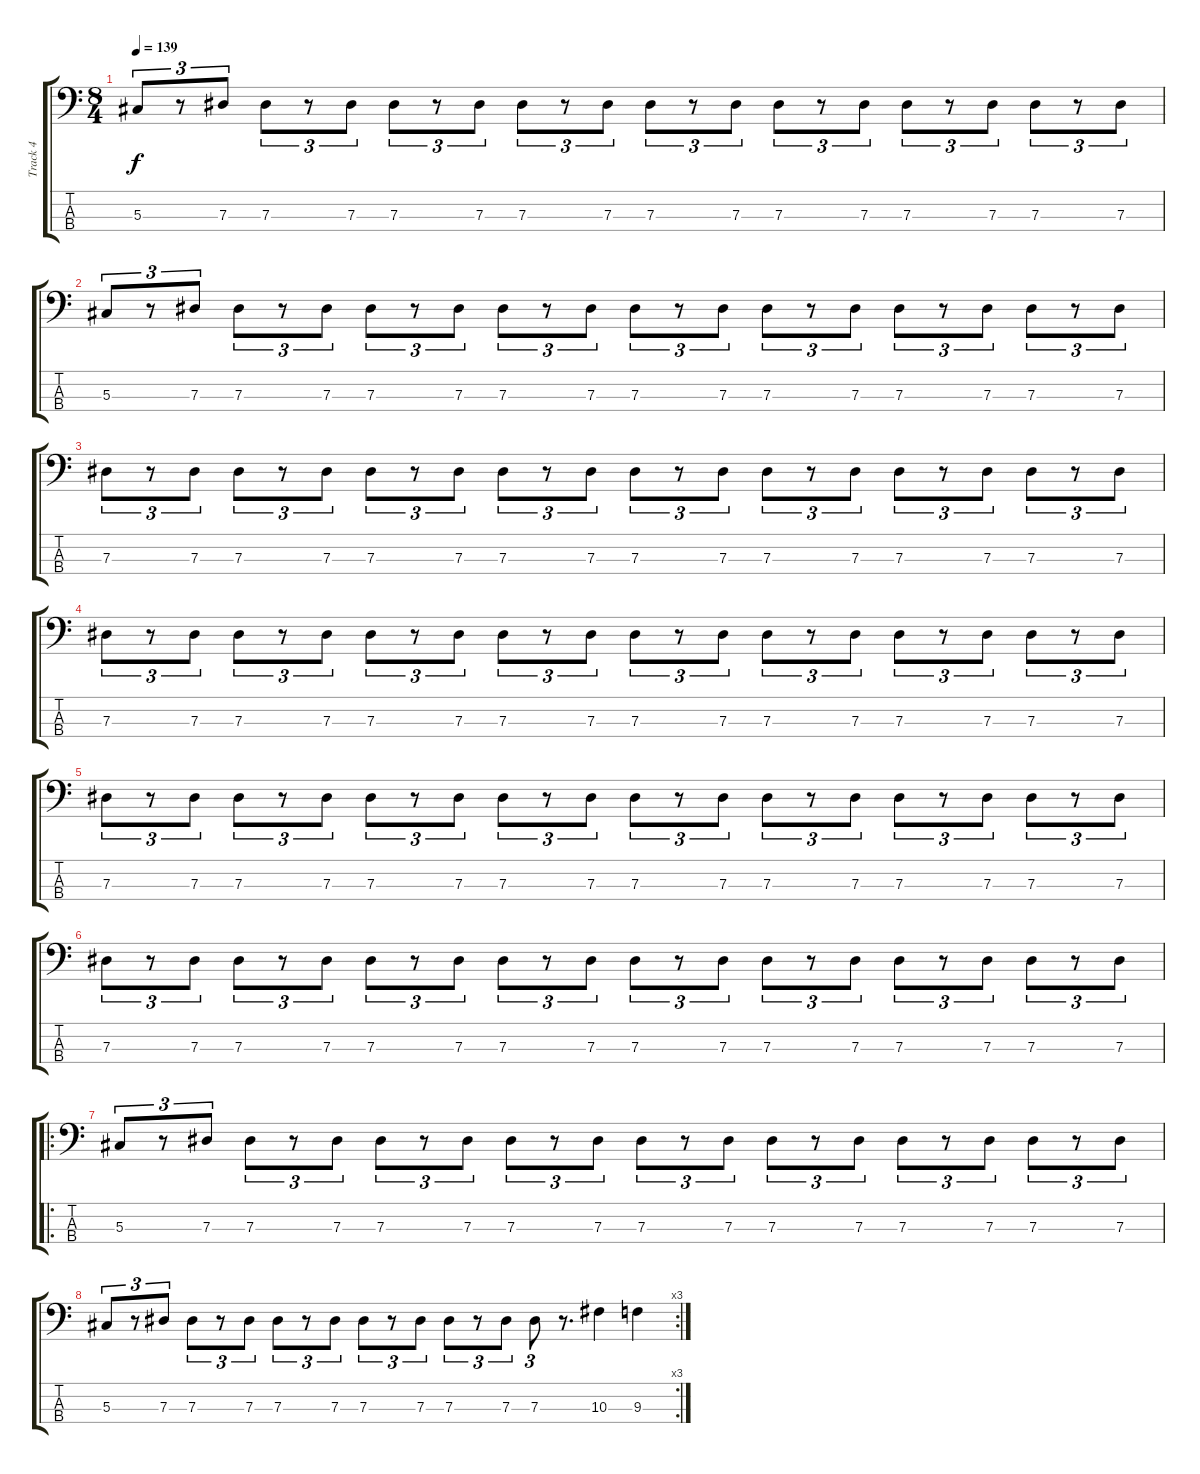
\track ("Track 4" "Track 4") {instrument electricbassfinger}
\staff {score tabs}
\tuning (Gb2 Db2 Ab1 Eb1) {hide}
\ts (8 4)
\tempo 139
\clef f4
\ks c
5.3.8{tu (3 2) dy f} r.8{tu (3 2)} 7.3.8{tu (3 2)} 7.3.8{tu (3 2)} r.8{tu (3 2)} 7.3.8{tu (3 2)} 7.3.8{tu (3 2)} r.8{tu (3 2)} 7.3.8{tu (3 2)} 7.3.8{tu (3 2)} r.8{tu (3 2)} 7.3.8{tu (3 2)} 7.3.8{tu (3 2)} r.8{tu (3 2)} 7.3.8{tu (3 2)} 7.3.8{tu (3 2)} r.8{tu (3 2)} 7.3.8{tu (3 2)} 7.3.8{tu (3 2)} r.8{tu (3 2)} 7.3.8{tu (3 2)} 7.3.8{tu (3 2)} r.8{tu (3 2)} 7.3.8{tu (3 2)} |
5.3.8{tu (3 2)} r.8{tu (3 2)} 7.3.8{tu (3 2)} 7.3.8{tu (3 2)} r.8{tu (3 2)} 7.3.8{tu (3 2)} 7.3.8{tu (3 2)} r.8{tu (3 2)} 7.3.8{tu (3 2)} 7.3.8{tu (3 2)} r.8{tu (3 2)} 7.3.8{tu (3 2)} 7.3.8{tu (3 2)} r.8{tu (3 2)} 7.3.8{tu (3 2)} 7.3.8{tu (3 2)} r.8{tu (3 2)} 7.3.8{tu (3 2)} 7.3.8{tu (3 2)} r.8{tu (3 2)} 7.3.8{tu (3 2)} 7.3.8{tu (3 2)} r.8{tu (3 2)} 7.3.8{tu (3 2)} |
7.3.8{tu (3 2)} r.8{tu (3 2)} 7.3.8{tu (3 2)} 7.3.8{tu (3 2)} r.8{tu (3 2)} 7.3.8{tu (3 2)} 7.3.8{tu (3 2)} r.8{tu (3 2)} 7.3.8{tu (3 2)} 7.3.8{tu (3 2)} r.8{tu (3 2)} 7.3.8{tu (3 2)} 7.3.8{tu (3 2)} r.8{tu (3 2)} 7.3.8{tu (3 2)} 7.3.8{tu (3 2)} r.8{tu (3 2)} 7.3.8{tu (3 2)} 7.3.8{tu (3 2)} r.8{tu (3 2)} 7.3.8{tu (3 2)} 7.3.8{tu (3 2)} r.8{tu (3 2)} 7.3.8{tu (3 2)} |
7.3.8{tu (3 2)} r.8{tu (3 2)} 7.3.8{tu (3 2)} 7.3.8{tu (3 2)} r.8{tu (3 2)} 7.3.8{tu (3 2)} 7.3.8{tu (3 2)} r.8{tu (3 2)} 7.3.8{tu (3 2)} 7.3.8{tu (3 2)} r.8{tu (3 2)} 7.3.8{tu (3 2)} 7.3.8{tu (3 2)} r.8{tu (3 2)} 7.3.8{tu (3 2)} 7.3.8{tu (3 2)} r.8{tu (3 2)} 7.3.8{tu (3 2)} 7.3.8{tu (3 2)} r.8{tu (3 2)} 7.3.8{tu (3 2)} 7.3.8{tu (3 2)} r.8{tu (3 2)} 7.3.8{tu (3 2)} |
7.3.8{tu (3 2)} r.8{tu (3 2)} 7.3.8{tu (3 2)} 7.3.8{tu (3 2)} r.8{tu (3 2)} 7.3.8{tu (3 2)} 7.3.8{tu (3 2)} r.8{tu (3 2)} 7.3.8{tu (3 2)} 7.3.8{tu (3 2)} r.8{tu (3 2)} 7.3.8{tu (3 2)} 7.3.8{tu (3 2)} r.8{tu (3 2)} 7.3.8{tu (3 2)} 7.3.8{tu (3 2)} r.8{tu (3 2)} 7.3.8{tu (3 2)} 7.3.8{tu (3 2)} r.8{tu (3 2)} 7.3.8{tu (3 2)} 7.3.8{tu (3 2)} r.8{tu (3 2)} 7.3.8{tu (3 2)} |
7.3.8{tu (3 2)} r.8{tu (3 2)} 7.3.8{tu (3 2)} 7.3.8{tu (3 2)} r.8{tu (3 2)} 7.3.8{tu (3 2)} 7.3.8{tu (3 2)} r.8{tu (3 2)} 7.3.8{tu (3 2)} 7.3.8{tu (3 2)} r.8{tu (3 2)} 7.3.8{tu (3 2)} 7.3.8{tu (3 2)} r.8{tu (3 2)} 7.3.8{tu (3 2)} 7.3.8{tu (3 2)} r.8{tu (3 2)} 7.3.8{tu (3 2)} 7.3.8{tu (3 2)} r.8{tu (3 2)} 7.3.8{tu (3 2)} 7.3.8{tu (3 2)} r.8{tu (3 2)} 7.3.8{tu (3 2)} |
\ro
5.3.8{tu (3 2)} r.8{tu (3 2)} 7.3.8{tu (3 2)} 7.3.8{tu (3 2)} r.8{tu (3 2)} 7.3.8{tu (3 2)} 7.3.8{tu (3 2)} r.8{tu (3 2)} 7.3.8{tu (3 2)} 7.3.8{tu (3 2)} r.8{tu (3 2)} 7.3.8{tu (3 2)} 7.3.8{tu (3 2)} r.8{tu (3 2)} 7.3.8{tu (3 2)} 7.3.8{tu (3 2)} r.8{tu (3 2)} 7.3.8{tu (3 2)} 7.3.8{tu (3 2)} r.8{tu (3 2)} 7.3.8{tu (3 2)} 7.3.8{tu (3 2)} r.8{tu (3 2)} 7.3.8{tu (3 2)} |
\rc 3
5.3.8{tu (3 2)} r.8{tu (3 2)} 7.3.8{tu (3 2)} 7.3.8{tu (3 2)} r.8{tu (3 2)} 7.3.8{tu (3 2)} 7.3.8{tu (3 2)} r.8{tu (3 2)} 7.3.8{tu (3 2)} 7.3.8{tu (3 2)} r.8{tu (3 2)} 7.3.8{tu (3 2)} 7.3.8{tu (3 2)} r.8{tu (3 2)} 7.3.8{tu (3 2)} 7.3.8{tu (3 2)} r.8{d} 10.3.4 9.3.4
